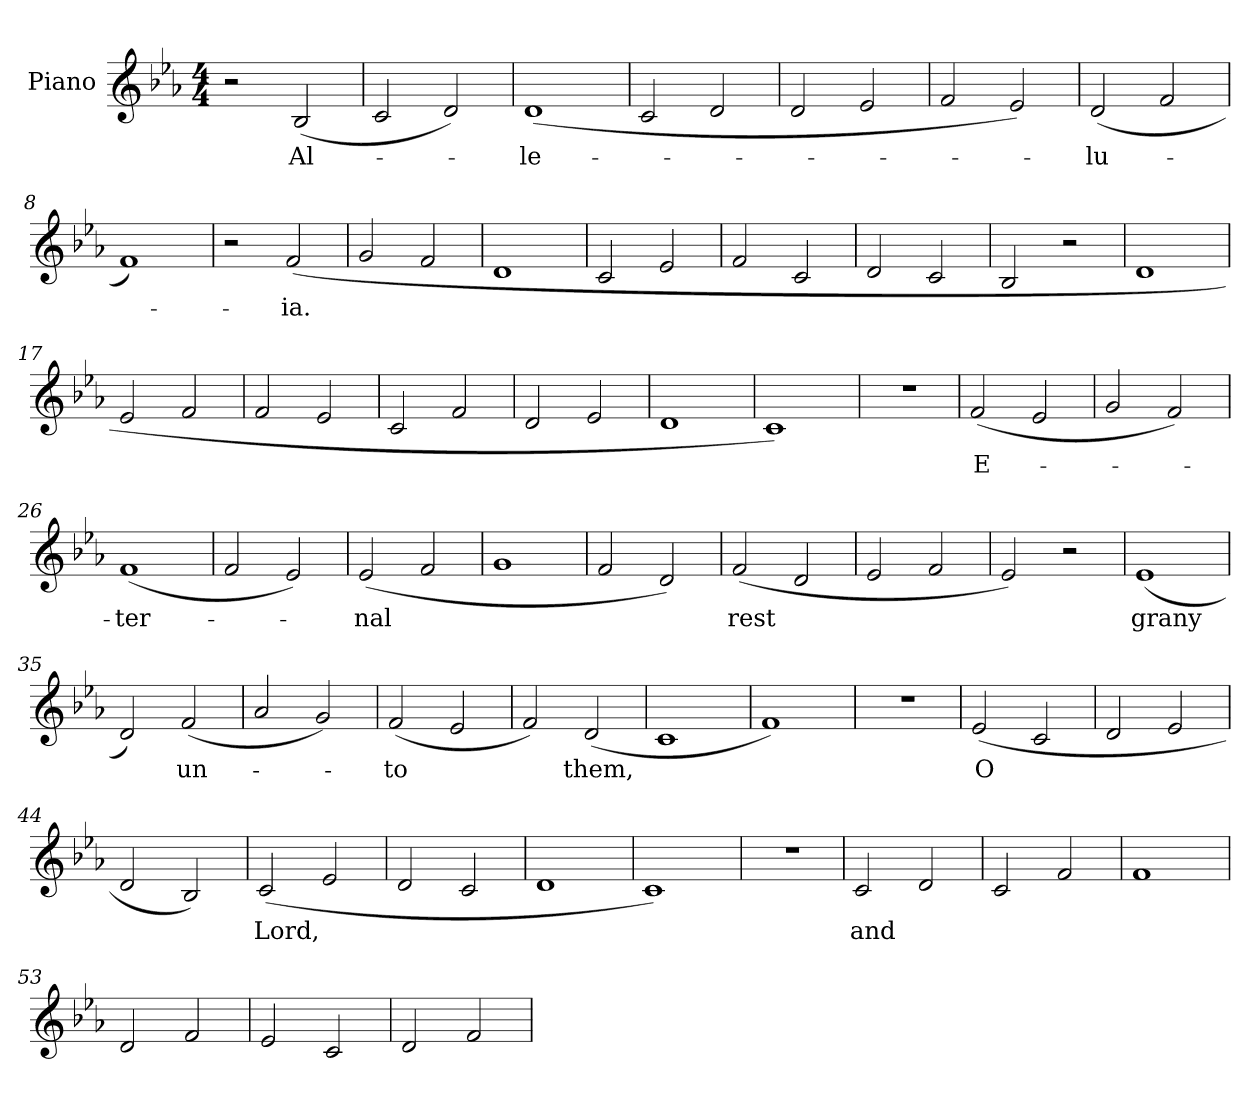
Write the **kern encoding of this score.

**kern	**text
*part1	*part1
*staff1	*staff1
*I"Piano	*
*I'Pno.	*
*clefG2	*
*k[b-e-a-]	*
*M4/4	*
=1	=1
2r	.
(>2B-/	Al-
=2	=2
2c/	.
2d/)	.
=3	=3
(<1d	-le-
=4	=4
2c/	.
2d/	.
=5	=5
2d/	.
2e-/	.
=6	=6
2f/	.
2e-/)	.
=7	=7
(>2d/	-lu-
2f/	.
=8	=8
1f)	.
=9	=9
2r	.
(>2f/	-ia.
=10	=10
2g/	.
2f/	.
!!LO:LB:g=z
=11	=11
1d	.
=12	=12
2c/	.
2e-/	.
=13	=13
2f/	.
2c/	.
=14	=14
2d/	.
2c/	.
=15	=15
2B-/	.
2r	.
=16	=16
1d	.
=17	=17
2e-/	.
2f/	.
=18	=18
2f/	.
2e-/	.
=19	=19
2c/	.
2f/	.
=20	=20
2d/	.
2e-/	.
=21	=21
1d	.
!!LO:LB:g=z
=22	=22
1c)	.
=23	=23
1r	.
=24	=24
(<2f/	E-
2e-/	.
=25	=25
2g/	.
2f/)	.
=26	=26
(<1f	-ter-
=27	=27
2f/	.
2e-/)	.
=28	=28
(>2e-/	-nal
2f/	.
=29	=29
1g	.
=30	=30
2f/	.
2d/)	.
=31	=31
(<2f/	rest
2d/	.
=32	=32
2e-/	.
2f/	.
!!LO:LB:g=z
=33	=33
2e-/)	.
2r	.
=34	=34
(<1e-	grany
=35	=35
2d/)	.
(>2f/	un-
=36	=36
2a-/	.
2g/)	.
=37	=37
(<2f/	-to
2e-/	.
=38	=38
2f/)	.
(<2d/	them,
=39	=39
1c	.
=40	=40
1f)	.
=41	=41
1r	.
=42	=42
(<2e-/	O
2c/	.
=43	=43
2d/	.
2e-/	.
!!LO:LB:g=z
=44	=44
2d/	.
2B-/)	.
=45	=45
(>2c/	Lord,
2e-/	.
=46	=46
2d/	.
2c/	.
=47	=47
1d	.
=48	=48
1c)	.
=49	=49
1r	.
=50	=50
2c/	and
2d/	.
=51	=51
2c/	.
2f/	.
=52	=52
1f	.
=53	=53
2d/	.
2f/	.
=54	=54
2e-/	.
2c/	.
!!LO:LB:g=z
=55	=55
2d/	.
2f/	.
=	=
*-	*-
